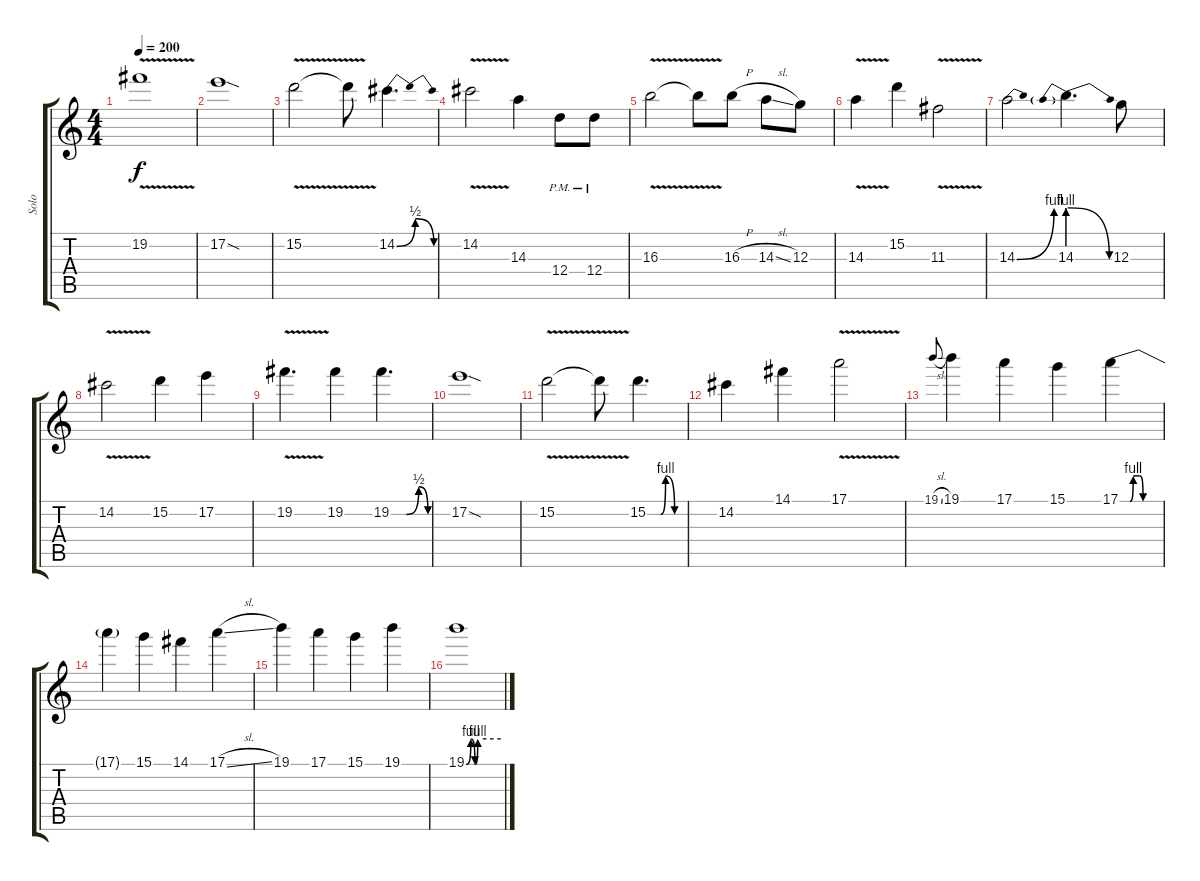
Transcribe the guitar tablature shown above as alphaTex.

\track ("Solo" "Solo") {instrument distortionguitar}
\staff {score tabs}
\tuning (E4 B3 G3 D3 A2 E2) {hide}
\ts (4 4)
\tempo 200
\clef g2
\ks c
19.2{v}.1{dy f} |
17.2{sod}.1 |
15.2{v}.2 15.2{t}.8 14.2{be (bendrelease 0 0 15 2 45 2 60 0)}.4{d} |
14.2{v}.2 14.3.4 12.4{pm}.8 12.4{pm}.8 |
16.3{v}.2 16.3{t}.8 16.3{h}.8 14.3{sl}.8 12.3.8 |
14.3{v}.4 15.2.4 11.3{v}.2 |
14.3{be (bend 0 0 60 4)}.2 14.3{be (prebendrelease 0 4 60 0)}.4{d} 12.3.8 |
14.2{v}.2 15.2.4 17.2.4 |
19.2{v}.4{d} 19.2.4 19.2{be (custom 0 0 25 0 45 2 60 0)}.4{d} |
17.2{sod}.1 |
15.2{v}.2 15.2{t}.8 15.2{be (custom 0 0 22 0 30 4 45 0 60 0)}.4{d} |
14.2.4 14.1.4 17.1{v}.2 |
19.1{sl}.8{gr onbeat} 19.1.4 17.1.4 15.1.4 17.1{be (custom 0 0 15 0 20 4 30 4 35 0 60 0)}.4 |
17.1{t}.4 15.1.4 14.1.4 17.1{sl}.4 |
19.1.4 17.1.4 15.1.4 19.1.4 |
19.1{be (custom 0 0 8 4 15 0 20 4 60 4)}.1
